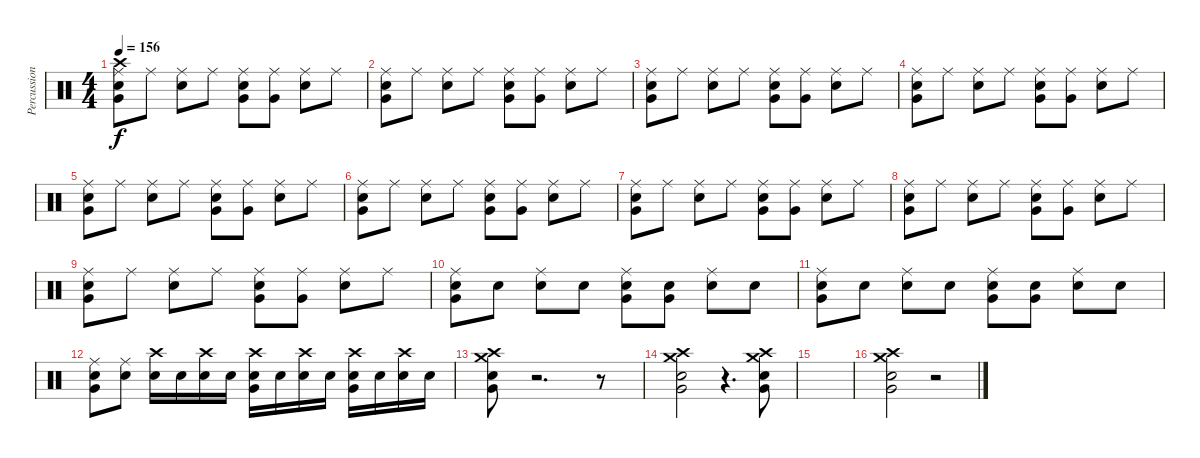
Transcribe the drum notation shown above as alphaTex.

\track ("Percussions" "Percussion") {instrument percussion}
\staff {score}
\articulation defaults
\ts (4 4)
\tempo 156
\clef neutral
\ks c
("Very Low Tom (hit)" "Crash high (hit)" "Electric Snare (hit)" "Ride (middle)").8{dy f} "Ride (middle)".8 ("Electric Snare (hit)" "Ride (middle)").8 "Ride (middle)".8 ("Very Low Tom (hit)" "Electric Snare (hit)" "Ride (middle)").8 ("Very Low Tom (hit)" "Ride (middle)").8 ("Electric Snare (hit)" "Ride (middle)").8 "Ride (middle)".8 |
("Very Low Tom (hit)" "Electric Snare (hit)" "Ride (middle)").8 "Ride (middle)".8 ("Electric Snare (hit)" "Ride (middle)").8 "Ride (middle)".8 ("Very Low Tom (hit)" "Electric Snare (hit)" "Ride (middle)").8 ("Very Low Tom (hit)" "Ride (middle)").8 ("Electric Snare (hit)" "Ride (middle)").8 "Ride (middle)".8 |
("Very Low Tom (hit)" "Electric Snare (hit)" "Ride (middle)").8 "Ride (middle)".8 ("Electric Snare (hit)" "Ride (middle)").8 "Ride (middle)".8 ("Very Low Tom (hit)" "Electric Snare (hit)" "Ride (middle)").8 ("Very Low Tom (hit)" "Ride (middle)").8 ("Electric Snare (hit)" "Ride (middle)").8 "Ride (middle)".8 |
("Very Low Tom (hit)" "Electric Snare (hit)" "Ride (middle)").8 "Ride (middle)".8 ("Electric Snare (hit)" "Ride (middle)").8 "Ride (middle)".8 ("Very Low Tom (hit)" "Electric Snare (hit)" "Ride (middle)").8 ("Very Low Tom (hit)" "Ride (middle)").8 ("Electric Snare (hit)" "Ride (middle)").8 "Ride (middle)".8 |
("Very Low Tom (hit)" "Electric Snare (hit)" "Ride (middle)").8 "Ride (middle)".8 ("Electric Snare (hit)" "Ride (middle)").8 "Ride (middle)".8 ("Very Low Tom (hit)" "Electric Snare (hit)" "Ride (middle)").8 ("Very Low Tom (hit)" "Ride (middle)").8 ("Electric Snare (hit)" "Ride (middle)").8 "Ride (middle)".8 |
("Very Low Tom (hit)" "Electric Snare (hit)" "Ride (middle)").8 "Ride (middle)".8 ("Electric Snare (hit)" "Ride (middle)").8 "Ride (middle)".8 ("Very Low Tom (hit)" "Electric Snare (hit)" "Ride (middle)").8 ("Very Low Tom (hit)" "Ride (middle)").8 ("Electric Snare (hit)" "Ride (middle)").8 "Ride (middle)".8 |
("Very Low Tom (hit)" "Electric Snare (hit)" "Ride (middle)").8 "Ride (middle)".8 ("Electric Snare (hit)" "Ride (middle)").8 "Ride (middle)".8 ("Very Low Tom (hit)" "Electric Snare (hit)" "Ride (middle)").8 ("Very Low Tom (hit)" "Ride (middle)").8 ("Electric Snare (hit)" "Ride (middle)").8 "Ride (middle)".8 |
("Very Low Tom (hit)" "Electric Snare (hit)" "Ride (middle)").8 "Ride (middle)".8 ("Electric Snare (hit)" "Ride (middle)").8 "Ride (middle)".8 ("Very Low Tom (hit)" "Electric Snare (hit)" "Ride (middle)").8 ("Very Low Tom (hit)" "Ride (middle)").8 ("Electric Snare (hit)" "Ride (middle)").8 "Ride (middle)".8 |
("Very Low Tom (hit)" "Electric Snare (hit)" "Ride (middle)").8 "Ride (middle)".8 ("Electric Snare (hit)" "Ride (middle)").8 "Ride (middle)".8 ("Very Low Tom (hit)" "Electric Snare (hit)" "Ride (middle)").8 ("Very Low Tom (hit)" "Ride (middle)").8 ("Electric Snare (hit)" "Ride (middle)").8 "Ride (middle)".8 |
("Very Low Tom (hit)" "Electric Snare (hit)" "Ride (middle)").8 "Electric Snare (hit)".8 ("Electric Snare (hit)" "Ride (middle)").8 "Electric Snare (hit)".8 ("Very Low Tom (hit)" "Electric Snare (hit)" "Ride (middle)").8 ("Very Low Tom (hit)" "Electric Snare (hit)").8 ("Electric Snare (hit)" "Ride (middle)").8 "Electric Snare (hit)".8 |
("Very Low Tom (hit)" "Electric Snare (hit)" "Ride (middle)").8 "Electric Snare (hit)".8 ("Electric Snare (hit)" "Ride (middle)").8 "Electric Snare (hit)".8 ("Very Low Tom (hit)" "Electric Snare (hit)" "Ride (middle)").8 ("Very Low Tom (hit)" "Electric Snare (hit)").8 ("Electric Snare (hit)" "Ride (middle)").8 "Electric Snare (hit)".8 |
("Very Low Tom (hit)" "Electric Snare (hit)" "Ride (middle)").8 ("Electric Snare (hit)" "Ride (middle)").8 ("Electric Snare (hit)" "Crash high (hit)").16 "Electric Snare (hit)".16 ("Electric Snare (hit)" "Crash high (hit)").16 "Electric Snare (hit)".16 ("Very Low Tom (hit)" "Electric Snare (hit)" "Crash high (hit)").16 "Electric Snare (hit)".16 ("Electric Snare (hit)" "Crash high (hit)").16 "Electric Snare (hit)".16 ("Very Low Tom (hit)" "Electric Snare (hit)" "Crash high (hit)").16 "Electric Snare (hit)".16 ("Electric Snare (hit)" "Crash high (hit)").16 "Electric Snare (hit)".16 |
("Very Low Tom (hit)" "Crash high (hit)" "Electric Snare (hit)" "Crash medium (hit)").8 r.2{d} r.8 |
("Very Low Tom (hit)" "Crash high (hit)" "Crash medium (hit)" "Electric Snare (hit)").2 r.4{d} ("Very Low Tom (hit)" "Crash high (hit)" "Crash medium (hit)" "Electric Snare (hit)").8 |
|
("Very Low Tom (hit)" "Crash high (hit)" "Crash medium (hit)" "Electric Snare (hit)").2 r.2
